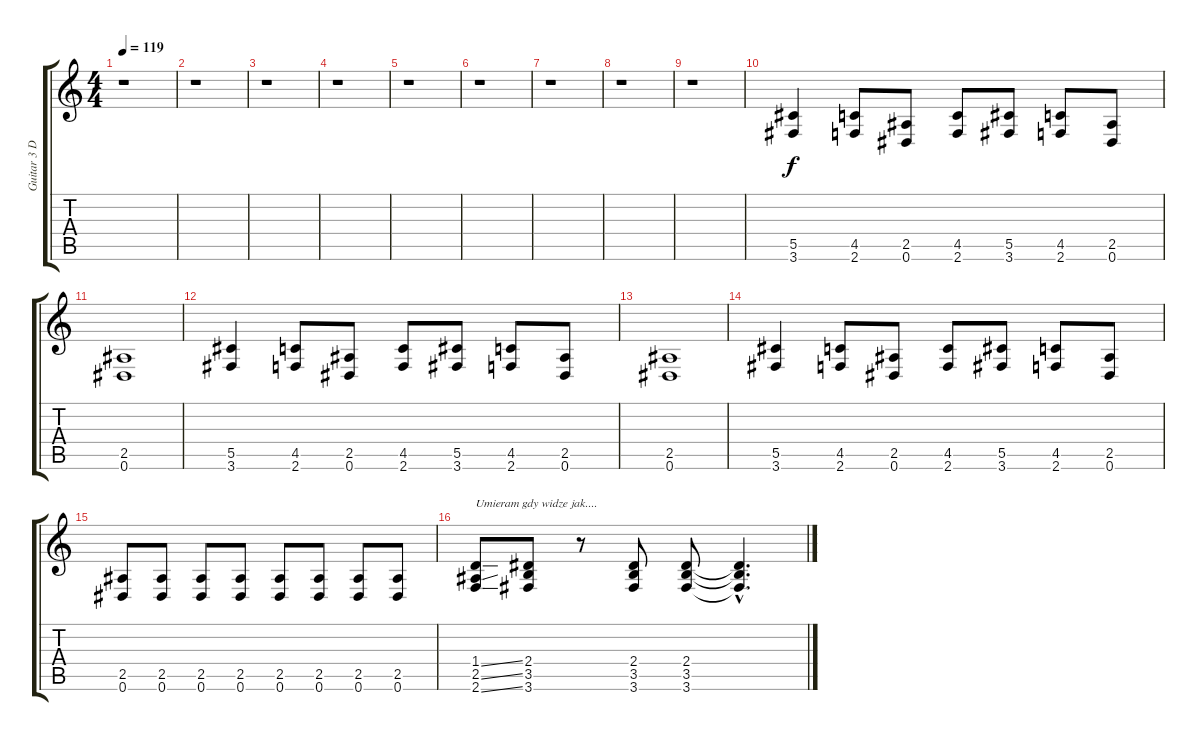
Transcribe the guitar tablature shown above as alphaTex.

\track ("Guitar 3 Distortion " "Guitar 3 D") {instrument distortionguitar}
\staff {score tabs}
\tuning (Eb4 Bb3 Gb3 Db3 Ab2 Eb2) {hide}
\ts (4 4)
\tempo 119
\clef g2
\ks c
r.1{dy f} |
r.1 |
r.1 |
r.1 |
r.1 |
r.1 |
r.1 |
r.1 |
r.1 |
(5.5 3.6).4 (4.5 2.6).8 (2.5 0.6).8 (4.5 2.6).8 (5.5 3.6).8 (4.5 2.6).8 (2.5 0.6).8 |
(2.5 0.6).1 |
(5.5 3.6).4 (4.5 2.6).8 (2.5 0.6).8 (4.5 2.6).8 (5.5 3.6).8 (4.5 2.6).8 (2.5 0.6).8 |
(2.5 0.6).1 |
(5.5 3.6).4 (4.5 2.6).8 (2.5 0.6).8 (4.5 2.6).8 (5.5 3.6).8 (4.5 2.6).8 (2.5 0.6).8 |
(2.5 0.6).8 (2.5 0.6).8 (2.5 0.6).8 (2.5 0.6).8 (2.5 0.6).8 (2.5 0.6).8 (2.5 0.6).8 (2.5 0.6).8 |
(1.4{ss} 2.5{ss} 2.6{ss}).8{txt "Umieram gdy widze jak...."} (2.4 3.5 3.6).8 r.8 (2.4 3.5 3.6).8 (2.4 3.5 3.6).8 (2.4{hac t} 3.5{hac t} 3.6{hac t}).4{d}
